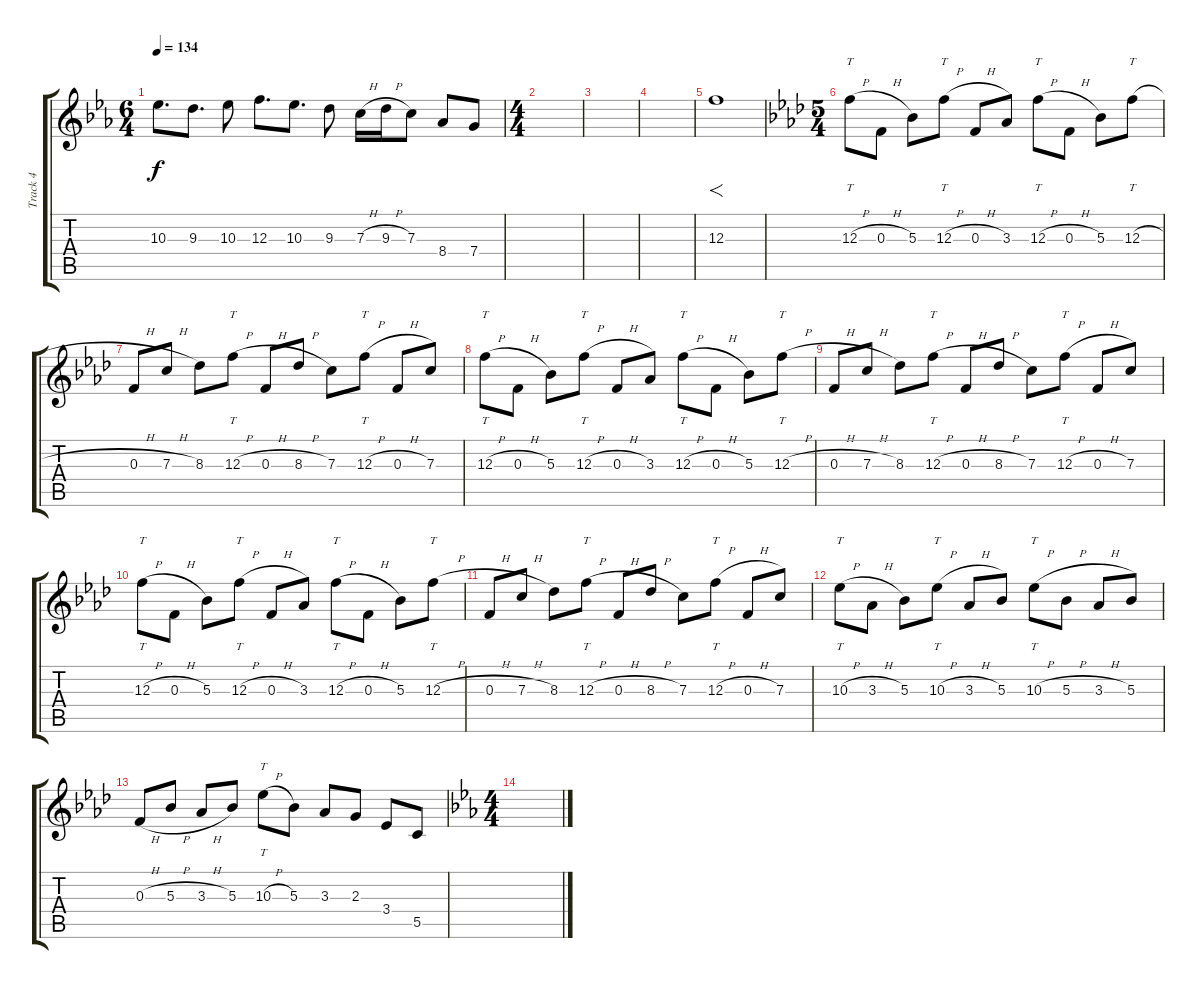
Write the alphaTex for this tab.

\track ("Track 4" "Track 4") {instrument distortionguitar}
\staff {score tabs}
\tuning (D4 A3 F3 C3 G2 C2) {hide}
\ts (6 4)
\tempo 134
\clef g2
\ks eb
10.3.8{d dy f} 9.3.8{d} 10.3.8 12.3.8{d} 10.3.8{d} 9.3.8 7.3{h}.16 9.3{h}.16 7.3.8 8.4.8 7.4.8 |
\ts (4 4)
|
|
|
12.3.1{f} |
\ts (5 4)
\ks ab
12.3{h}.8{tt} 0.3{h}.8 5.3.8 12.3{h}.8{tt} 0.3{h}.8 3.3.8 12.3{h}.8{tt} 0.3{h}.8 5.3.8 12.3{h}.8{tt} |
0.3{h}.8 7.3{h}.8 8.3.8 12.3{h}.8{tt} 0.3{h}.8 8.3{h}.8 7.3.8 12.3{h}.8{tt} 0.3{h}.8 7.3.8 |
12.3{h}.8{tt} 0.3{h}.8 5.3.8 12.3{h}.8{tt} 0.3{h}.8 3.3.8 12.3{h}.8{tt} 0.3{h}.8 5.3.8 12.3{h}.8{tt} |
0.3{h}.8 7.3{h}.8 8.3.8 12.3{h}.8{tt} 0.3{h}.8 8.3{h}.8 7.3.8 12.3{h}.8{tt} 0.3{h}.8 7.3.8 |
12.3{h}.8{tt} 0.3{h}.8 5.3.8 12.3{h}.8{tt} 0.3{h}.8 3.3.8 12.3{h}.8{tt} 0.3{h}.8 5.3.8 12.3{h}.8{tt} |
0.3{h}.8 7.3{h}.8 8.3.8 12.3{h}.8{tt} 0.3{h}.8 8.3{h}.8 7.3.8 12.3{h}.8{tt} 0.3{h}.8 7.3.8 |
10.3{h}.8{tt} 3.3{h}.8 5.3.8 10.3{h}.8{tt} 3.3{h}.8 5.3.8 10.3{h}.8{tt} 5.3{h}.8 3.3{h}.8 5.3.8 |
0.3{h}.8 5.3{h}.8 3.3{h}.8 5.3.8 10.3{h}.8{tt} 5.3.8 3.3.8 2.3.8 3.4.8 5.5.8 |
\ts (4 4)
\ks eb
